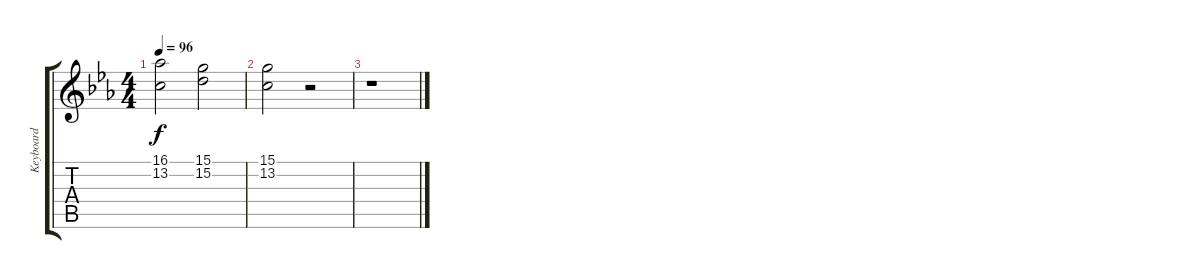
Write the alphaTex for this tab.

\track ("Keyboard" "Keyboard") {instrument rockorgan}
\staff {score tabs}
\tuning (E4 B3 G3 D3 A2 E2) {hide}
\ts (4 4)
\tempo 96
\clef g2
\ks eb
(16.1 13.2).2{dy f volume 8} (15.1 15.2).2 |
(15.1 13.2).2 r.2 |
r.1
